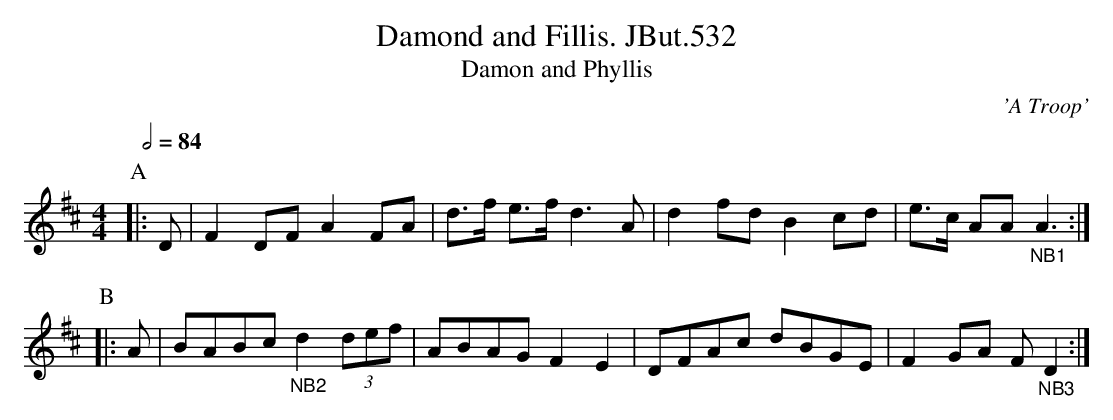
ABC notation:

X:1
T:Damond and Fillis. JBut.532
T:Damon and Phyllis
C:'A Troop'
M:4/4
Q:1/2=84
L:1/8
K:D
P:A
|: D | F2DF A2FA | d3/f/ e3/f/ d3A | d2fd B2cd | e3/c/ AA "_NB1"A3 :|
P:B
|: A | BABc "_NB2"d2 (3def | ABAG F2E2 | DFAc dBGE | F2GA F"_NB3"D2 :|
